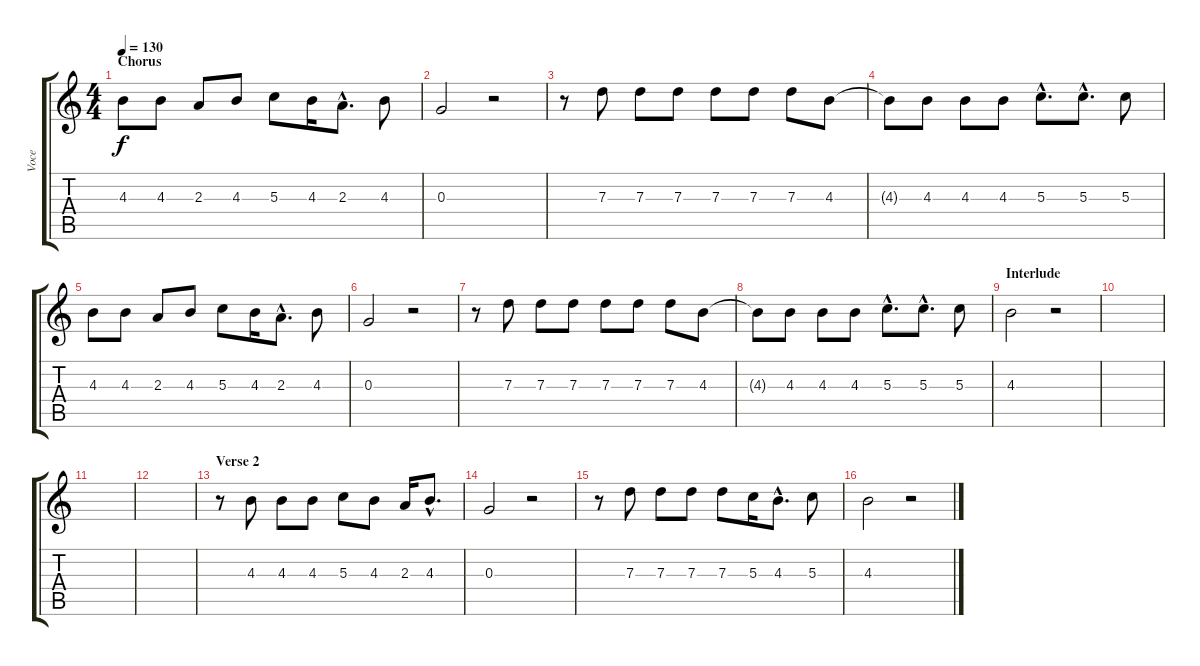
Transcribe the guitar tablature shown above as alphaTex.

\track ("Voce" "Voce") {instrument overdrivenguitar}
\staff {score tabs}
\tuning (E4 B3 G3 D3 A2 E2) {hide}
\ts (4 4)
\section ("" "Chorus")
\tempo 130
\clef g2
\ks c
4.3.8{dy f} 4.3.8 2.3.8 4.3.8 5.3.8 4.3.16 2.3{hac}.8{d} 4.3.8 |
0.3.2 r.2 |
r.8 7.3.8 7.3.8 7.3.8 7.3.8 7.3.8 7.3.8 4.3.8 |
4.3{t}.8 4.3.8 4.3.8 4.3.8 5.3{hac}.8{d} 5.3{hac}.8{d} 5.3.8 |
4.3.8 4.3.8 2.3.8 4.3.8 5.3.8 4.3.16 2.3{hac}.8{d} 4.3.8 |
0.3.2 r.2 |
r.8 7.3.8 7.3.8 7.3.8 7.3.8 7.3.8 7.3.8 4.3.8 |
4.3{t}.8 4.3.8 4.3.8 4.3.8 5.3{hac}.8{d} 5.3{hac}.8{d} 5.3.8 |
\section ("" "Interlude")
4.3.2 r.2 |
|
|
|
\section ("" "Verse 2")
r.8 4.3.8 4.3.8 4.3.8 5.3.8 4.3.8 2.3.16 4.3{hac}.8{d} |
0.3.2 r.2 |
r.8 7.3.8 7.3.8 7.3.8 7.3.8 5.3.16 4.3{hac}.8{d} 5.3.8 |
4.3.2 r.2
